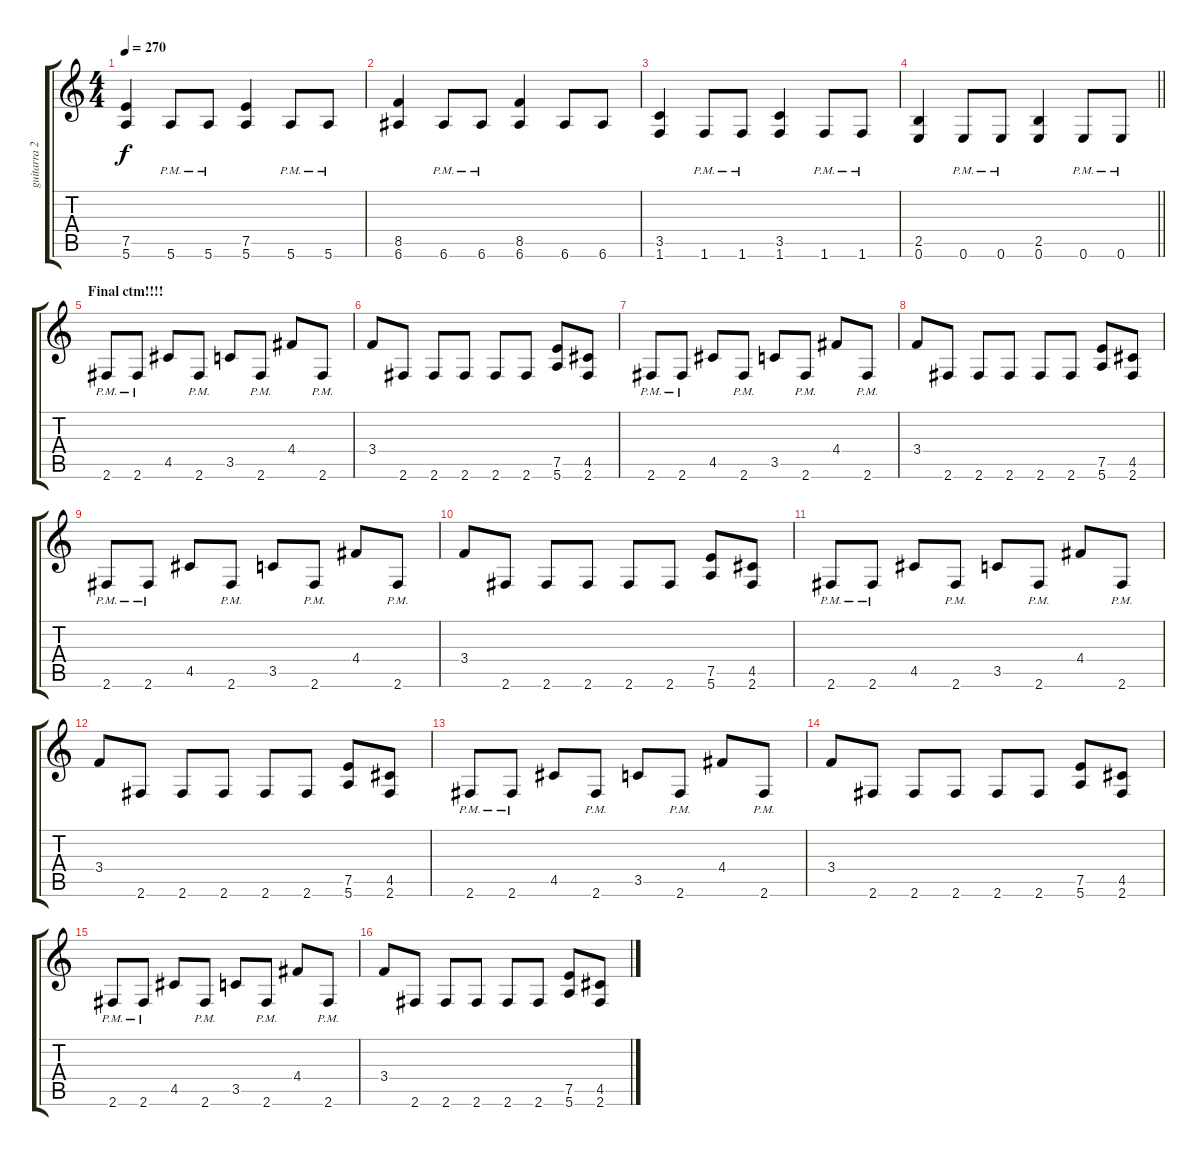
\track ("guitarra 2" "guitarra 2") {instrument overdrivenguitar}
\staff {score tabs}
\tuning (E4 B3 G3 D3 A2 E2) {hide}
\ts (4 4)
\tempo 270
\clef g2
\ks c
(7.5 5.6).4{dy f} 5.6{pm}.8 5.6{pm}.8 (7.5 5.6).4 5.6{pm}.8 5.6{pm}.8 |
(8.5 6.6).4 6.6{pm}.8 6.6{pm}.8 (8.5 6.6).4 6.6.8 6.6.8 |
(3.5 1.6).4 1.6{pm}.8 1.6{pm}.8 (3.5 1.6).4 1.6{pm}.8 1.6{pm}.8 |
\barLineRight lightlight
(2.5 0.6).4 0.6{pm}.8 0.6{pm}.8 (2.5 0.6).4 0.6{pm}.8 0.6{pm}.8 |
\section ("" "Final ctm!!!!")
2.6{pm}.8 2.6{pm}.8 4.5.8 2.6{pm}.8 3.5.8 2.6{pm}.8 4.4.8 2.6{pm}.8 |
3.4.8 2.6.8 2.6.8 2.6.8 2.6.8 2.6.8 (7.5 5.6).8 (4.5 2.6).8 |
2.6{pm}.8 2.6{pm}.8 4.5.8 2.6{pm}.8 3.5.8 2.6{pm}.8 4.4.8 2.6{pm}.8 |
3.4.8 2.6.8 2.6.8 2.6.8 2.6.8 2.6.8 (7.5 5.6).8 (4.5 2.6).8 |
2.6{pm}.8 2.6{pm}.8 4.5.8 2.6{pm}.8 3.5.8 2.6{pm}.8 4.4.8 2.6{pm}.8 |
3.4.8 2.6.8 2.6.8 2.6.8 2.6.8 2.6.8 (7.5 5.6).8 (4.5 2.6).8 |
2.6{pm}.8 2.6{pm}.8 4.5.8 2.6{pm}.8 3.5.8 2.6{pm}.8 4.4.8 2.6{pm}.8 |
3.4.8 2.6.8 2.6.8 2.6.8 2.6.8 2.6.8 (7.5 5.6).8 (4.5 2.6).8 |
2.6{pm}.8 2.6{pm}.8 4.5.8 2.6{pm}.8 3.5.8 2.6{pm}.8 4.4.8 2.6{pm}.8 |
3.4.8 2.6.8 2.6.8 2.6.8 2.6.8 2.6.8 (7.5 5.6).8 (4.5 2.6).8 |
2.6{pm}.8 2.6{pm}.8 4.5.8 2.6{pm}.8 3.5.8 2.6{pm}.8 4.4.8 2.6{pm}.8 |
3.4.8 2.6.8 2.6.8 2.6.8 2.6.8 2.6.8 (7.5 5.6).8 (4.5 2.6).8
